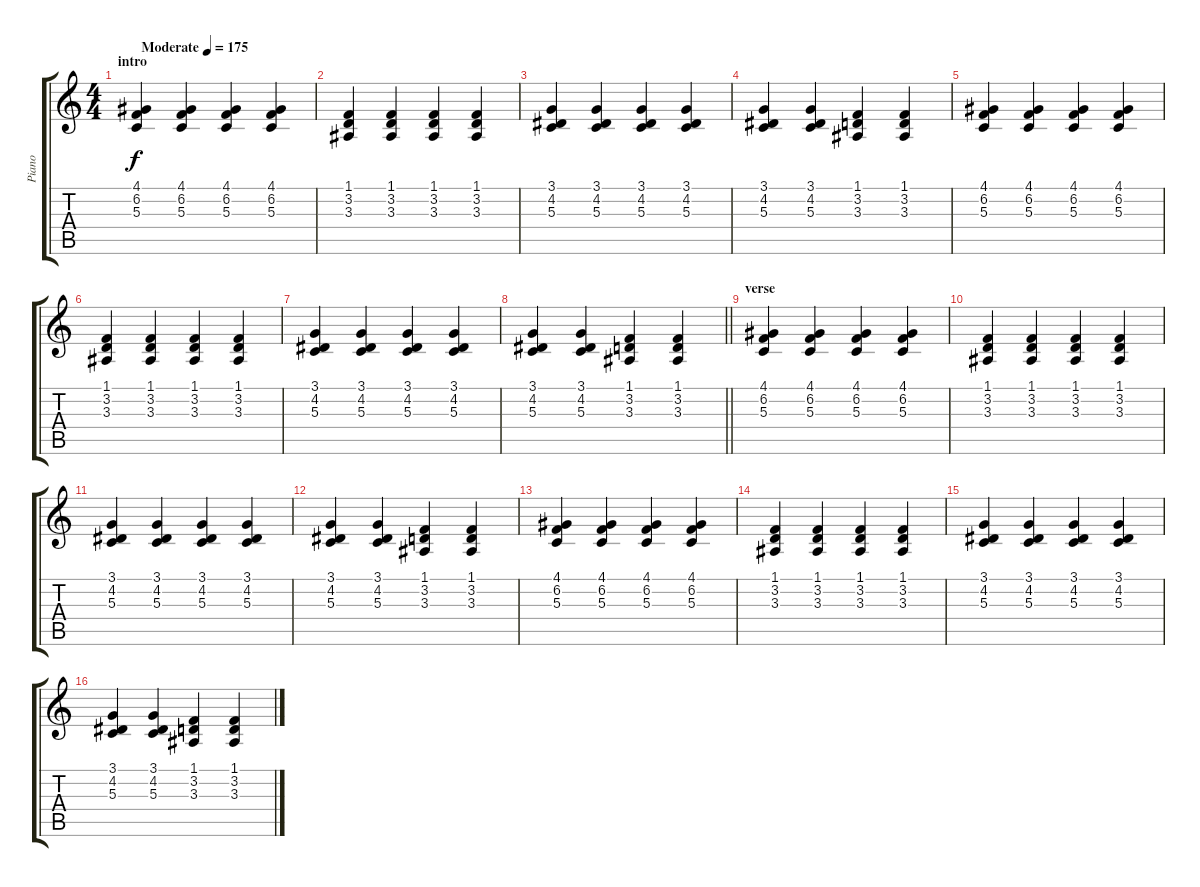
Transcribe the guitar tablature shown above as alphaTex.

\track ("Piano" "Piano") {instrument acousticgrandpiano}
\staff {score tabs}
\tuning (E4 B3 G3 D3 A2 E2) {hide}
\ts (4 4)
\section ("" "intro")
\tempo (175 "Moderate")
\clef g2
\ks c
(4.1 6.2 5.3).4{dy f instrument acousticgrandpiano} (4.1 6.2 5.3).4 (4.1 6.2 5.3).4 (4.1 6.2 5.3).4 |
(1.1 3.2 3.3).4 (1.1 3.2 3.3).4 (1.1 3.2 3.3).4 (1.1 3.2 3.3).4 |
(3.1 4.2 5.3).4 (3.1 4.2 5.3).4 (3.1 4.2 5.3).4 (3.1 4.2 5.3).4 |
(3.1 4.2 5.3).4 (3.1 4.2 5.3).4 (1.1 3.2 3.3).4 (1.1 3.2 3.3).4 |
(4.1 6.2 5.3).4 (4.1 6.2 5.3).4 (4.1 6.2 5.3).4 (4.1 6.2 5.3).4 |
(1.1 3.2 3.3).4 (1.1 3.2 3.3).4 (1.1 3.2 3.3).4 (1.1 3.2 3.3).4 |
(3.1 4.2 5.3).4 (3.1 4.2 5.3).4 (3.1 4.2 5.3).4 (3.1 4.2 5.3).4 |
\barLineRight lightlight
(3.1 4.2 5.3).4 (3.1 4.2 5.3).4 (1.1 3.2 3.3).4 (1.1 3.2 3.3).4 |
\section ("" "verse")
(4.1 6.2 5.3).4 (4.1 6.2 5.3).4 (4.1 6.2 5.3).4 (4.1 6.2 5.3).4 |
(1.1 3.2 3.3).4 (1.1 3.2 3.3).4 (1.1 3.2 3.3).4 (1.1 3.2 3.3).4 |
(3.1 4.2 5.3).4 (3.1 4.2 5.3).4 (3.1 4.2 5.3).4 (3.1 4.2 5.3).4 |
(3.1 4.2 5.3).4 (3.1 4.2 5.3).4 (1.1 3.2 3.3).4 (1.1 3.2 3.3).4 |
(4.1 6.2 5.3).4 (4.1 6.2 5.3).4 (4.1 6.2 5.3).4 (4.1 6.2 5.3).4 |
(1.1 3.2 3.3).4 (1.1 3.2 3.3).4 (1.1 3.2 3.3).4 (1.1 3.2 3.3).4 |
(3.1 4.2 5.3).4 (3.1 4.2 5.3).4 (3.1 4.2 5.3).4 (3.1 4.2 5.3).4 |
(3.1 4.2 5.3).4 (3.1 4.2 5.3).4 (1.1 3.2 3.3).4 (1.1 3.2 3.3).4
